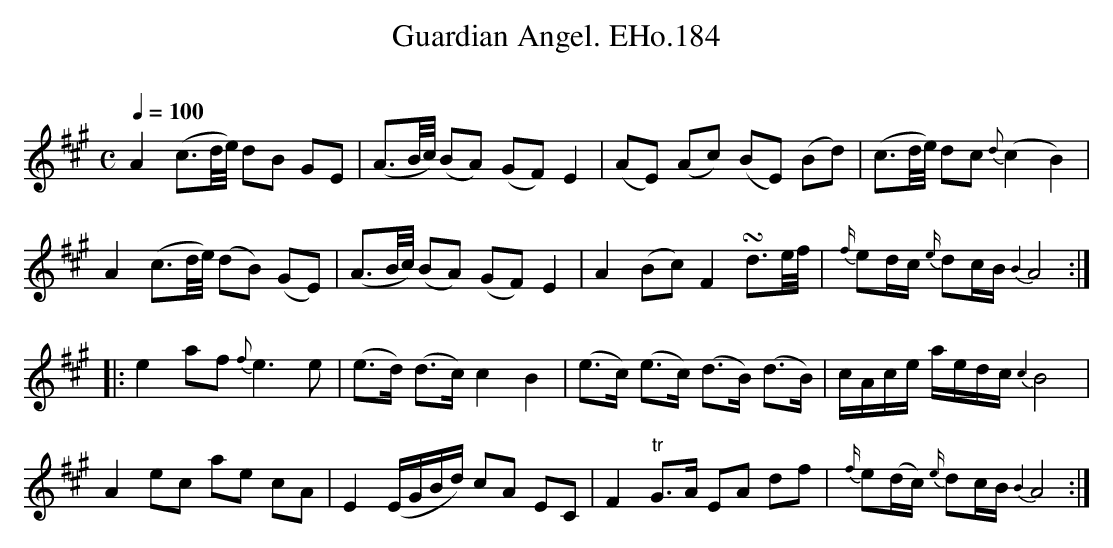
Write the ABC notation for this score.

X:1
T:Guardian Angel. EHo.184
M:C
L:1/8
Q:1/4=100
O:
K:A
A2 (c3/d//e//) dB GE | (A3/B//c//) (BA) (GF) E2 |\
(AE) (Ac) (BE) (Bd) | (c3/d//e//) dc {d}(c2B2) |
A2(c3/d//e//) (dB) (GE) | (A3/B//c//) (BA) (GF)E2 |\
A2(Bc) F2!turn!d3/e//f// | {f/}ed/c/ {e/}dc/B/ {B2}A4 :|
|: e2af {f}e3e | (e>d) (d>c)c2B2 | (e>c) (e>c) (d>B) (d>B) | c/A/c/e/ a/e/d/c/ {c2}B4 |
A2ec ae cA | E2(E/G/B/d/) cA EC | F2"tr"G>A EA df | {f/}e(d/c/) {e/}dc/B/ {B2}A4 :|
